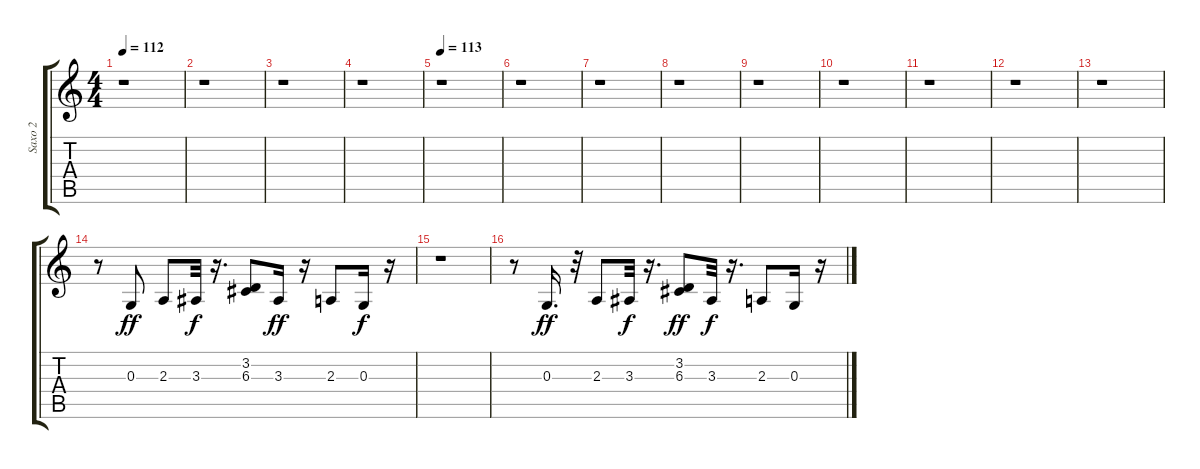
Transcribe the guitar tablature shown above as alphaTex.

\track ("Saxo 2" "Saxo 2") {instrument altosax}
\staff {score tabs}
\tuning (E4 B3 G3 D3 A2 E2) {hide}
\ts (4 4)
\tempo 112
\clef g2
\ks c
r.1{dy f} |
r.1 |
r.1 |
r.1 |
\tempo 113
r.1 |
r.1 |
r.1 |
r.1 |
r.1 |
r.1 |
r.1 |
r.1 |
r.1 |
r.8 0.3.8{dy ff volume 12} 2.3.8 3.3.32{dy f} r.16{d} (3.2 6.3).8 3.3.16{dy ff} r.16 2.3.8 0.3.16{dy f} r.16 |
r.1 |
r.8 0.3.16{d dy ff} r.32 2.3.8 3.3.32{dy f} r.16{d} (3.2 6.3).8{dy ff} 3.3.32{dy f} r.16{d} 2.3.8 0.3.16 r.16
